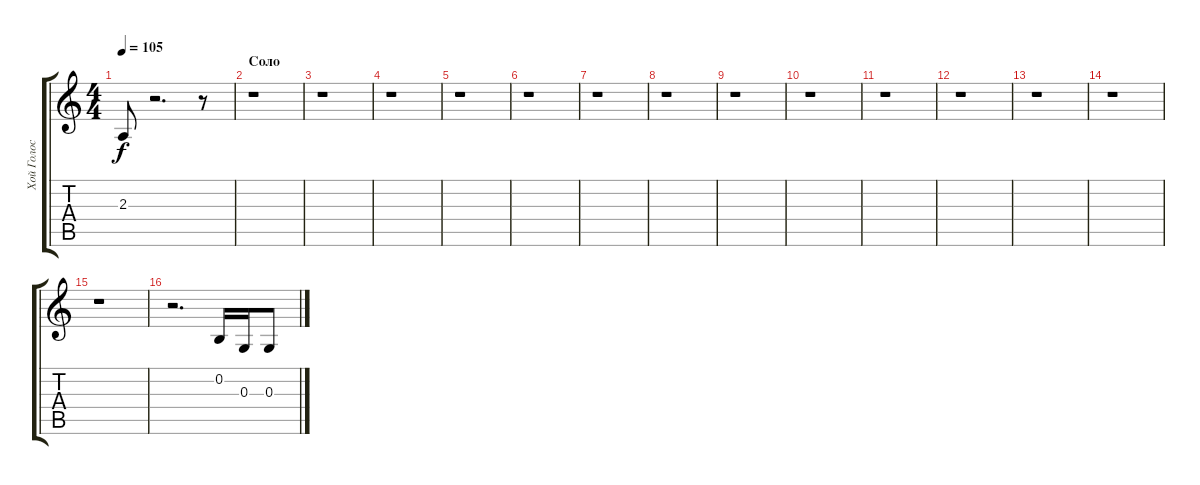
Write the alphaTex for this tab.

\track ("Хой Голос" "Хой Голос") {instrument voiceoohs}
\staff {score tabs}
\tuning (E4 B3 G3 D3 A2 E2) {hide}
\ts (4 4)
\tempo 105
\clef g2
\ks c
2.3.8{dy f} r.2{d} r.8 |
\section ("" "Соло")
r.1 |
r.1 |
r.1 |
r.1 |
r.1 |
r.1 |
r.1 |
r.1 |
r.1 |
r.1 |
r.1 |
r.1 |
r.1 |
r.1 |
r.2{d} 0.2.16 0.3.16 0.3.8
